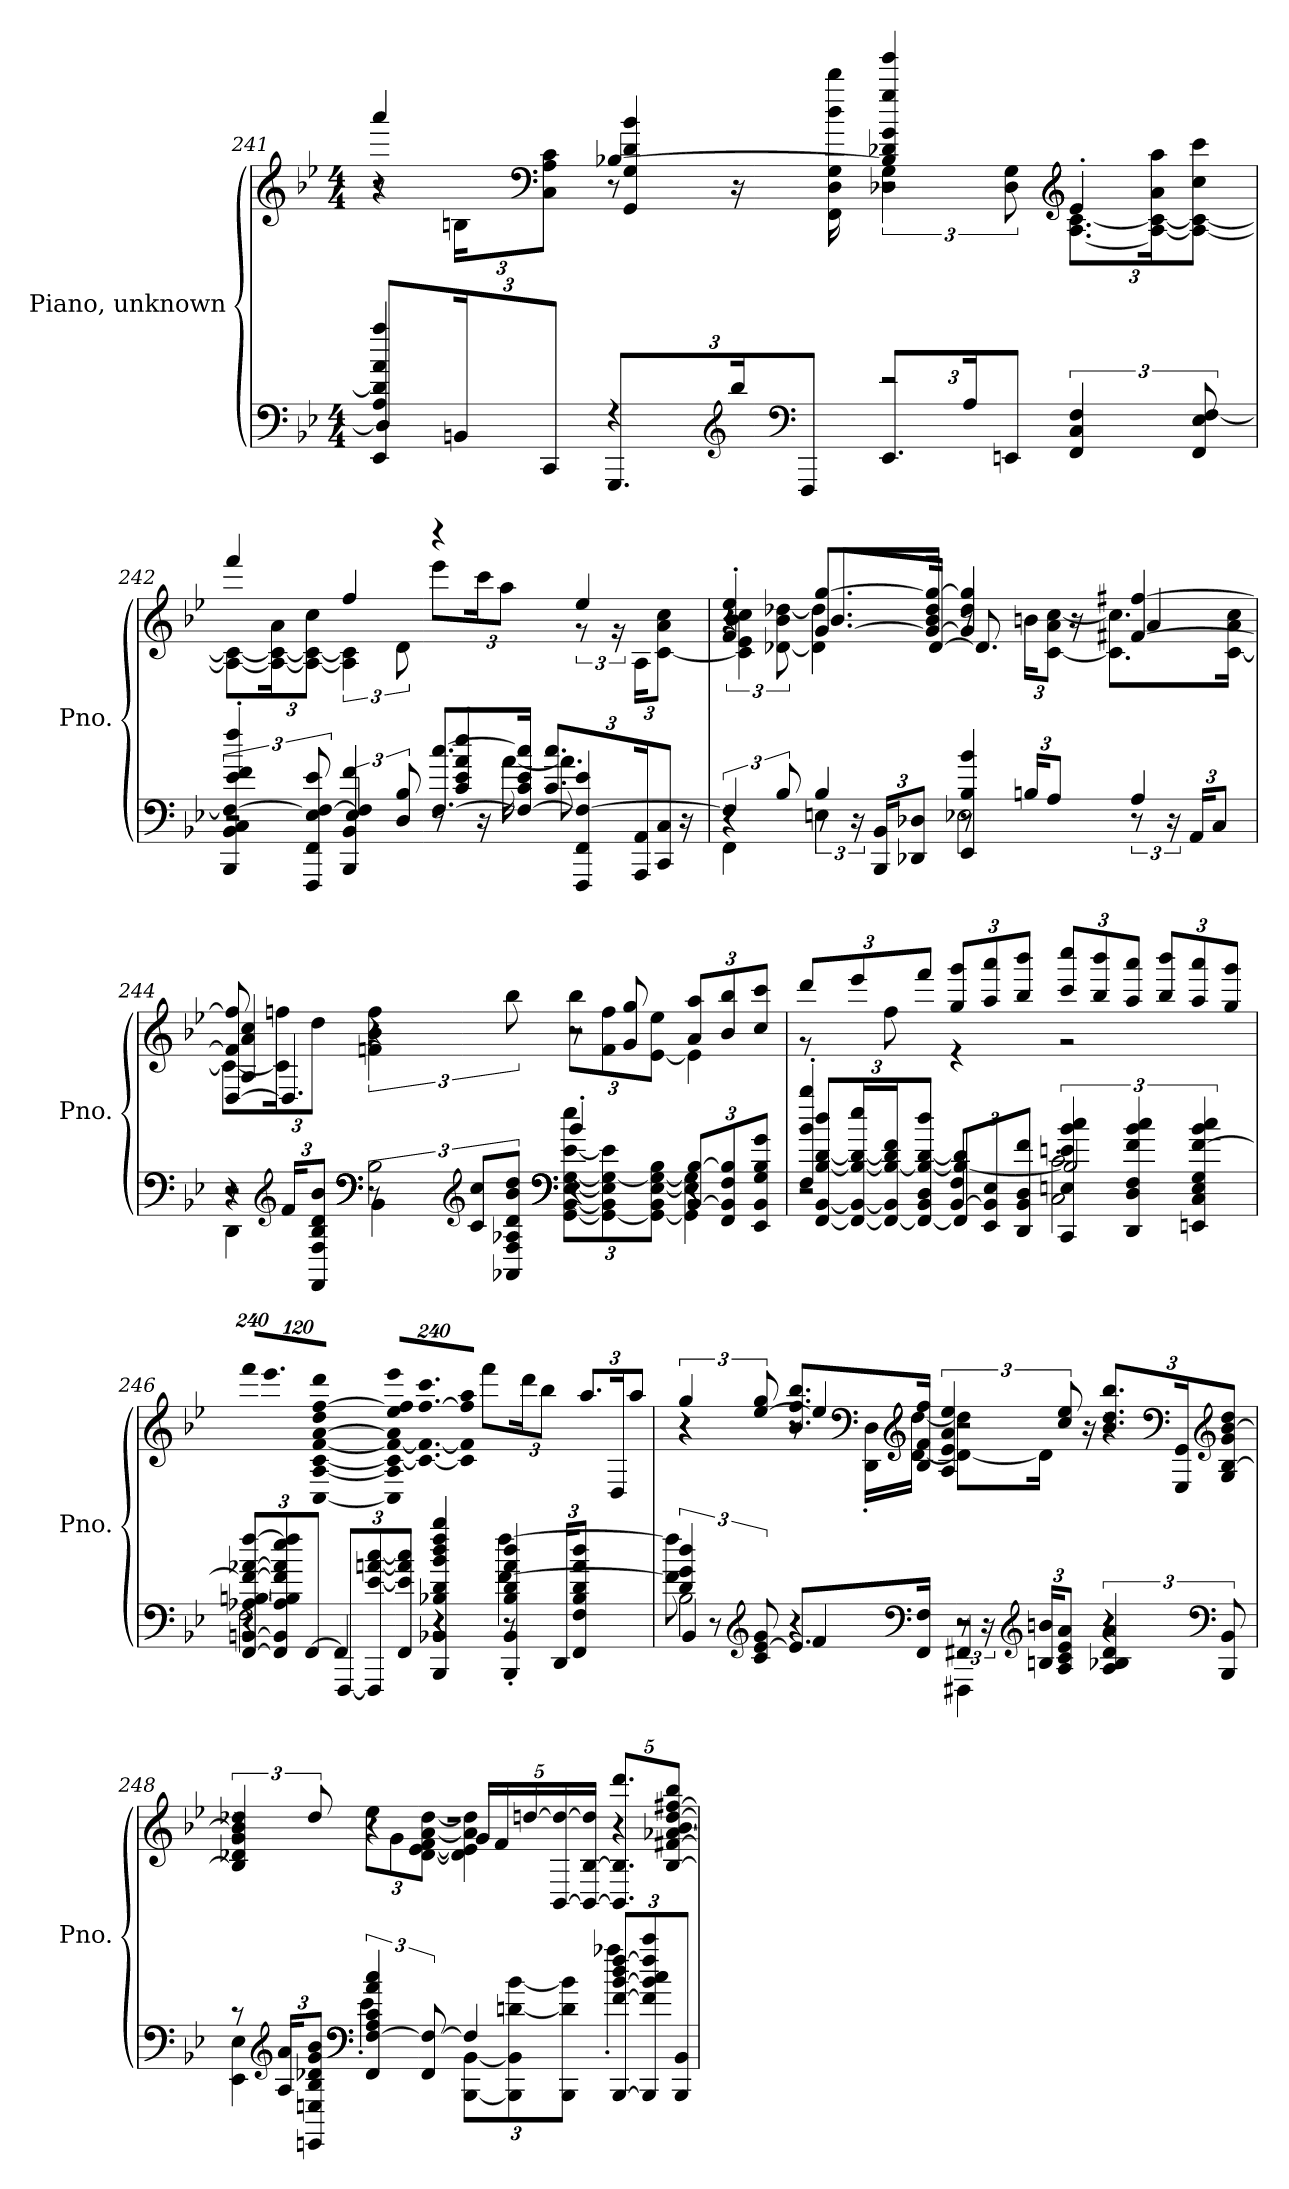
**kern	**kern
*part1	*part1
*staff2	*staff1
*I"Piano, unknown	*
*I'Pno.	*
!!LO:LB:g=z
*clefF4	*clefG2
*k[b-e-]	*k[b-e-]
*M4/4	*M4/4
=241	=241
*^	*^
*	*	*	*^
4EE-/ 4A/ 4d/] 4a/ 4aa/	8D/L]	4aaa/	8r	4r
*	*Xbrackettup	*	*Xbrackettup	*
.	24BBn/K	.	24Bn\KL	.
*	*	*clefF4	*	*
.	12CC/J	.	12C\ 12A\ 12c\J	.
4r	12.GGG/L	[4B-X/	8r	4GG/ 4G/ 4d/ 4b-/
*clefG2	*	*	*	*
.	24bb-/K	.	16r	.
*clefF4	*	*	*	*
.	12FFF/J	.	.	.
.	.	.	16FF\ 16D\ 16G\ 16dd\ 16ddd\	.
*	*	*	*brackettup	*
2r	12.EE-/L	4B-/] 4d-X/ 4g/ 4gg/ 4ggg/	6D-X\ 6G\	2r
.	24A/K	.	.	.
.	12EEn/J	.	12D-\ 12G\	.
*	*	*clefG2	*	*
*	*brackettup	*	*Xbrackettup	*
.	6FF/ 6C/ 6F/	4e-'/	[12.A\ [12.c\L	.
.	.	.	24A\_ 24c\_ 24a\ 24aa\K	.
.	12FF/ 12E-/ [12F/	.	12A\_ 12c\_ 12cc\ 12ccc\J	.
*	*	*	*v	*v
!!LO:LB:g=z
=242	=242	=242	=242
*	*^	*	*
4e-/' 4f/' 4ff/'	2r	6BBB-/ 6BB-/ 6C/ 6F/_	4fff/	8A\_ 8c\_L
.	.	.	.	24A\_ 24c\_ 24a\K
.	.	12FFF/ 12FF/ 12E-/ 12F/_ 12e-/	.	12A\_ 12c\_ 12cc\J
*	*	*	*	*brackettup
4BBB-/ 4BB-/ 4f/	.	6E-/ 6F/]	4ff/	6A\] 6c\]
.	.	12D/ 12B-/	.	12d\
[8.F/ [8.cc/L	8r	4c/' 4e-/' 4a/' 4ee-/'	4r	8eee-\L
*	*	*	*	*Xbrackettup
.	16r	.	.	24ccc\K
.	.	.	.	12aa\J
16F/_ 16c/ 16e-/ 16cc/]Jk	[16a\	.	.	.
*	*	*Xbrackettup	*	*brackettup
4FFF/ 4FF/ 4F/_ 4e-/	8.a\]	12.c/ 12.cc/L	4ee-/	12r
.	.	.	.	24r
.	.	24AAA/ 24AA/K	.	24A\KL
.	.	12CC/ 12C/J	.	[12c\ 12a\ 12cc\J
.	16r	.	.	.
*	*	*	*v	*v
=243	=243	=243	=243
*	*	*brackettup	*
*	*	*	*^
*	*	*	*	*^
4F/]	4FF\	6r	4f/' 4ee-/'	6c\] 6e-\ 6b-\ 6cc\	4r
.	.	12B-/	.	[12d-X\ 12b-\ [12dd-X\	.
4B-/	4En\	12r	[8.g/ [8.gg/L	4d-\] 4dd-\]	8.b-/L
.	.	24r	.	.	.
.	.	24BBB-/ 24BB-/KL	.	.	.
.	.	12DD-X/ 12D-X/J	.	.	.
.	.	.	16g/_ 16b-/ 16dd-/ 16gg/_Jk	.	[16d-/Jk
4EE-/ 4B-/ 4b-/	2E-X\	8r	4g/] 4dd-/ 4gg/]	8r	8.d-/]
*	*	*Xbrackettup	*	*Xbrackettup	*
.	.	24Bn/KL	.	24bn\KL	.
.	.	12A/J	.	[12c\ 12a\ [12cc\J	.
.	.	.	.	.	16r
*	*	*brackettup	*	*	*
4A/	.	12r	[4f#X/ [4ff#X/	8.c\] 8.cc\]L	4a/
.	.	24r	.	.	.
.	.	24AA/KL	.	.	.
.	.	12C/J	.	.	.
.	.	.	.	[16c\ 16a\ 16cc\Jk	.
!!LO:PB:g=z	!!	!!
=244	=244	=244	=244	=244	=244
*	*	*^	*	*	*
2r	4r	8r	4DD\	[8D/ 8f#/] 8ff#/]	8c\L_	4A/ 4a/ 4cc/
*clefG2	*	*	*	*	*	*
*	*	*Xbrackettup	*	*	*	*
.	.	24f/KL	.	4.D/]	24c\] 24ffn\K	.
.	.	12FF/ 12F/ 12B-/ 12d/ 12b-/J	.	.	12dd\J	.
*clefF4	*	*	*	*	*	*
*	*	*brackettup	*	*	*brackettup	*
.	2B-\	12r	4BB-\	.	6fn\ 6b-\ 6ff\	4r
*clefG2	*	*	*	*	*	*
.	.	12c/ 12cc/L	.	.	.	.
.	.	12AA-X/ 12F/ 12A-X/ 12d/ 12b-/ 12dd/J	.	.	12bb-\	.
*clefF4	*	*	*	*	*	*
*	*	*	*Xbrackettup	*	*Xbrackettup	*
4b-'/	.	4r	[12GG\ [12BB-\ [12E-\ [12G\ [12e-\ 12ee-\L	8r	12bb-\L	2r
.	.	.	12GG\_ 12BB-\] 12E-\] 12G\_ 12e-\]	.	12f\ 12ff\	.
.	.	.	.	8g/ 8gg/	.	.
.	.	.	12GG\_ 12BB-\ [12E-\ 12G\_ 12B-\J	.	[12e-\ 12ee-\J	.
4r	4r	[12BB-/ [12B-/L	4GG\] 4E-\] 4G\]	12a/ 12aa/L	4e-\]	.
.	.	12FF/ 12BB-/] 12F/ 12B-/]	.	12b-/ 12bb-/	.	.
.	.	12EE-/ 12BB-/ 12G/ 12B-/ 12g/J	.	12cc/ 12ccc/J	.	.
*	*	*v	*v	*	*	*
*	*	*	*	*v	*v
=245	=245	=245	=245	=245
4F/' 4b-/' 4bb-/'	[12FF/ [12BB-/ [12B-/ [12d/ 12dd/L	2r	12ddd/L	8r
.	24FF/_ 24BB-/_ 24B-/_ 24d/_ 24ee-/L	.	12eee-/	.
.	24FF/_ 24BB-/] 24B-/_ 24d/] 24f/J	.	.	8ff\
.	12FF/_ 12BB-/ 12D/ 12B-/_ [12d/ 12dd/J	.	12fff/J	.
[12BB-/ 12F/L	4FF/] 4B-/_ 4d/]	.	12gg/ 12ggg/L	4r
12EE-/ 12BB-/] 12E-/	.	.	12aa/ 12aaa/	.
12DD/ 12BB-/ 12D/ 12f/J	.	.	12bb-/ 12bbb-/J	.
*brackettup	*	*	*	*
6CC/ 6En/ 6en/ 6b-/ 6cc/	2B-/]	2C\' 2c\'	12ccc/ 12cccc/L	2r
.	.	.	12bb-/ 12bbb-/	.
6DD/ 6D/ 6F/ 6f/ 6b-/ 6cc/	.	.	12aa/ 12aaa/J	.
.	.	.	12bb-/ 12bbb-/L	.
6EEn/ 6C/ 6E/ 6G/ [6f/ 6b-/ 6cc/	.	.	12aa/ 12aaa/	.
.	.	.	12gg/ 12ggg/J	.
*	*	*	*v	*v
!!LO:LB:g=z
=246	=246	=246	=246
*Xbrackettup	*	*	*
!	!	!	!LO:N:vis=16
[12FF/ [12BBn/ [12A-X/ [12Bn/ 12f/_ [12a-X/ [12ff/L	4r	2F\	1920%137fff/LL
!	!	!	!LO:N:vis=16.
.	.	.	960%103eee-/
12FF/] 12BB/] 12A-/] 12B/] 12f/] 12a-/] 12ee-/ 12ff/]	.	.	.
[12FF/J	.	.	.
!	!	!	!LO:N:vis=16
.	.	.	[1920%137C/ [1920%137A/ [1920%137c/ [1920%137f/ [1920%137a/ 1920%137dd/ [1920%137ff/ 1920%137ddd/JJ
!	!	!	!LO:N:vis=16
4FF/]	[12FFF/L	.	1920%137C/] 1920%137A/] 1920%137c/_ 1920%137f/_ 1920%137a/] 1920%137ee-/ 1920%137ff/] 1920%137eee-/LL
!	!	!	!LO:N:vis=16.
.	.	.	960%103c/_ 960%103f/_ [960%103ff/ 960%103ccc/
.	12FFF/] [12e-/ [12an/ [12cc/	.	.
.	12FF/ 12e-/] 12a/] 12cc/]J	.	.
!	!	!	!LO:N:vis=16
.	.	.	1920%137c/] 1920%137f/] 1920%137ff/] 1920%137aa/JJ
4BBB-/ 4BB-X/ 4B-X/ 4d/ 4b-/ 4dd/ 4ff/ 4bb-/	4r	4r	8fff\L
.	.	.	24ddd\K
.	.	.	12bb-\J
8r	4BBB-/' 4BB-/' 4B-/' 4d/' 4a/' 4dd/'	[4f\ [4ff\	12.aa/L
24DD/KL	.	.	24D/K
12FF/ 12F/ 12B-/ 12d/ 12a/ 12dd/J	.	.	12aa/J
*v	*v	*v	*
!!LO:LB:g=z
=247	=247
*	*^
*	*	*^
*brackettup	*	*	*brackettup
*^	*	*	*
*	*^	*	*	*
*	*	*^	*	*	*
6d/ 6g/ 6dd/	2B-\	4BB-/	8f\] 8ff\]	4r	4r	6gg/
.	.	.	8r	.	.	.
*clefG2	*	*	*	*	*	*
12c/ [12e-/ 12g/	.	.	.	.	.	[12ee-/ 12gg/
8.e-/L]	.	4f/	4r	8.b-/ 8.ff/ 8.bb-/L	8r	4ee-/]
*	*	*	*	*clefF4	*	*
.	.	.	.	.	16DD\' 16D\'LL	.
*clefF4	*	*	*	*clefG2	*	*
16FF/ 16F/Jk	.	.	.	16B-/ 16f/ 16ff/Jk	[16d\ [16dd\JJ	.
12r	2r	4FF#X/	4FFF#X\	2r	8d\_ 8dd\]L	6A/ 6e-/ 6a/ 6ee-/
24r	.	.	.	.	.	.
*clefG2	*	*	*	*	*	*
24Bn/ 24bn/KL	.	.	.	.	16d\Jk]	.
12A/ 12c/ 12e-/ 12a/J	.	.	.	.	.	12cc/ 12ee-/
.	.	.	.	.	16r	.
*	*	*	*	*	*	*Xbrackettup
6A/ 6B-X/ 6d/ 6a/	.	4r	4r	.	4r	12.b-/ 12.dd/ 12.bb-/L
*	*	*	*	*clefF4	*	*
.	.	.	.	.	.	24GGG/ 24GG/K
*clefF4	*	*	*	*clefG2	*	*
12BBB-/ 12BB-/	.	.	.	.	.	12G/ [12B-/ 12g/ [12b-/ 12dd/J
*	*v	*v	*v	*	*	*
!!LO:LB:g=z	!!	!!
=248	=248	=248	=248	=248
*	*	*	*	*brackettup
8r	4EE-\ 4E-\	1r	4r	6B-/] 6d-X/ 6g/ 6b-/] 6dd-X/
*clefG2	*	*	*	*
*Xbrackettup	*	*	*	*
24A/ 24a/KL	.	.	.	.
12EEn/ 12En/ 12B-/ 12d-X/ 12g/ 12b-/J	.	.	.	12dd-/
*clefF4	*	*	*	*
*brackettup	*	*	*Xbrackettup	*
6FF/ [6F/ 6A/ 6c/ 6a/ 6cc/	4e-'\	.	12ee-\L	4r
.	.	.	12g\	.
12FF/ 12F/_	.	.	[12d-\ [12e-\ 12f\ [12a\ [12dd-\J	.
*	*Xbrackettup	*	*	*
4F/]	[12BBB-\ [12BB-\L	.	4d-\] 4e-\] 4a\] 4dd-\]	20g/LL
.	.	.	.	20f/
.	12BBB-\] 12BB-\] [12dn\ [12b-\	.	.	.
.	.	.	.	[20ddn/
.	.	.	.	[20BB-/ 20dd/_
.	12BBB-\ 12d\] 12b-\]J	.	.	.
.	.	.	.	20BB-/_ [20B-/ 20dd/]JJ
[12BBB-/ [12f/ [12b-/ 12dd/ [12ff/L	4aa-X'\	.	4r	10.BB-/] 10.B-/] 10.ddd/L
12BBB-/] 12f/] 12b-/] 12cc/ 12ff/] 12ccc/	.	.	.	.
.	.	.	.	[10B-/ [10f#X/ [10a-X/ 10b-/ [10dd/ [10ff#X/ 10bb-/J
12BBB-/ 12BB-/J	.	.	.	.
*v	*v	*	*	*
*	*v	*v	*v
=	=
*-	*-
